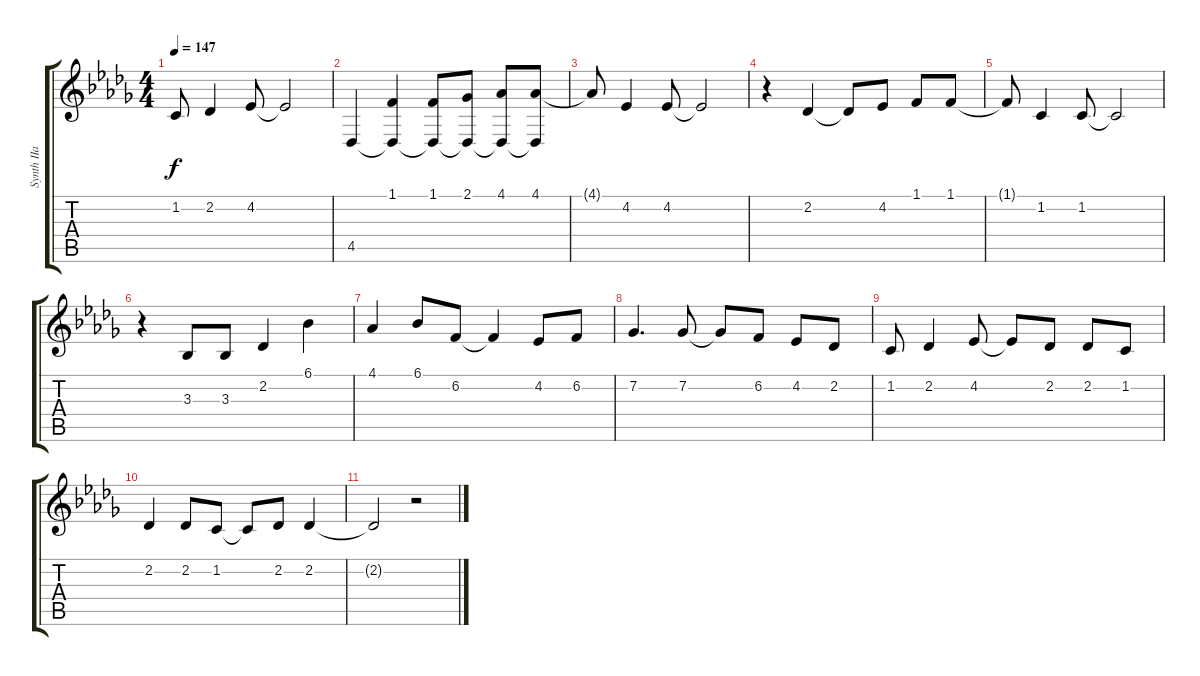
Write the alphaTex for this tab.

\track ("Synth IIa (Kotobuki Tsumugi)" "Synth IIa ") {instrument tubularbells}
\staff {score tabs}
\tuning (E4 B3 G3 D3 A2 E2) {hide}
\ts (4 4)
\tempo 147
\clef g2
\ks db
1.2.8{dy f} 2.2.4 4.2.8 4.2{t}.2 |
4.5.4 (1.1 4.5{t}).4 (1.1 4.5{t}).8 (2.1 4.5{t}).8 (4.1 4.5{t}).8 (4.1 4.5{t}).8 |
4.1{t}.8 4.2.4 4.2.8 4.2{t}.2 |
r.4 2.2.4 2.2{t}.8 4.2.8 1.1.8 1.1.8 |
1.1{t}.8 1.2.4 1.2.8 1.2{t}.2 |
r.4 3.3.8 3.3.8 2.2.4 6.1.4 |
4.1.4 6.1.8 6.2.8 6.2{t}.4 4.2.8 6.2.8 |
7.2.4{d} 7.2.8 7.2{t}.8 6.2.8 4.2.8 2.2.8 |
1.2.8 2.2.4 4.2.8 4.2{t}.8 2.2.8 2.2.8 1.2.8 |
2.2.4 2.2.8 1.2.8 1.2{t}.8 2.2.8 2.2.4 |
2.2{t}.2 r.2
